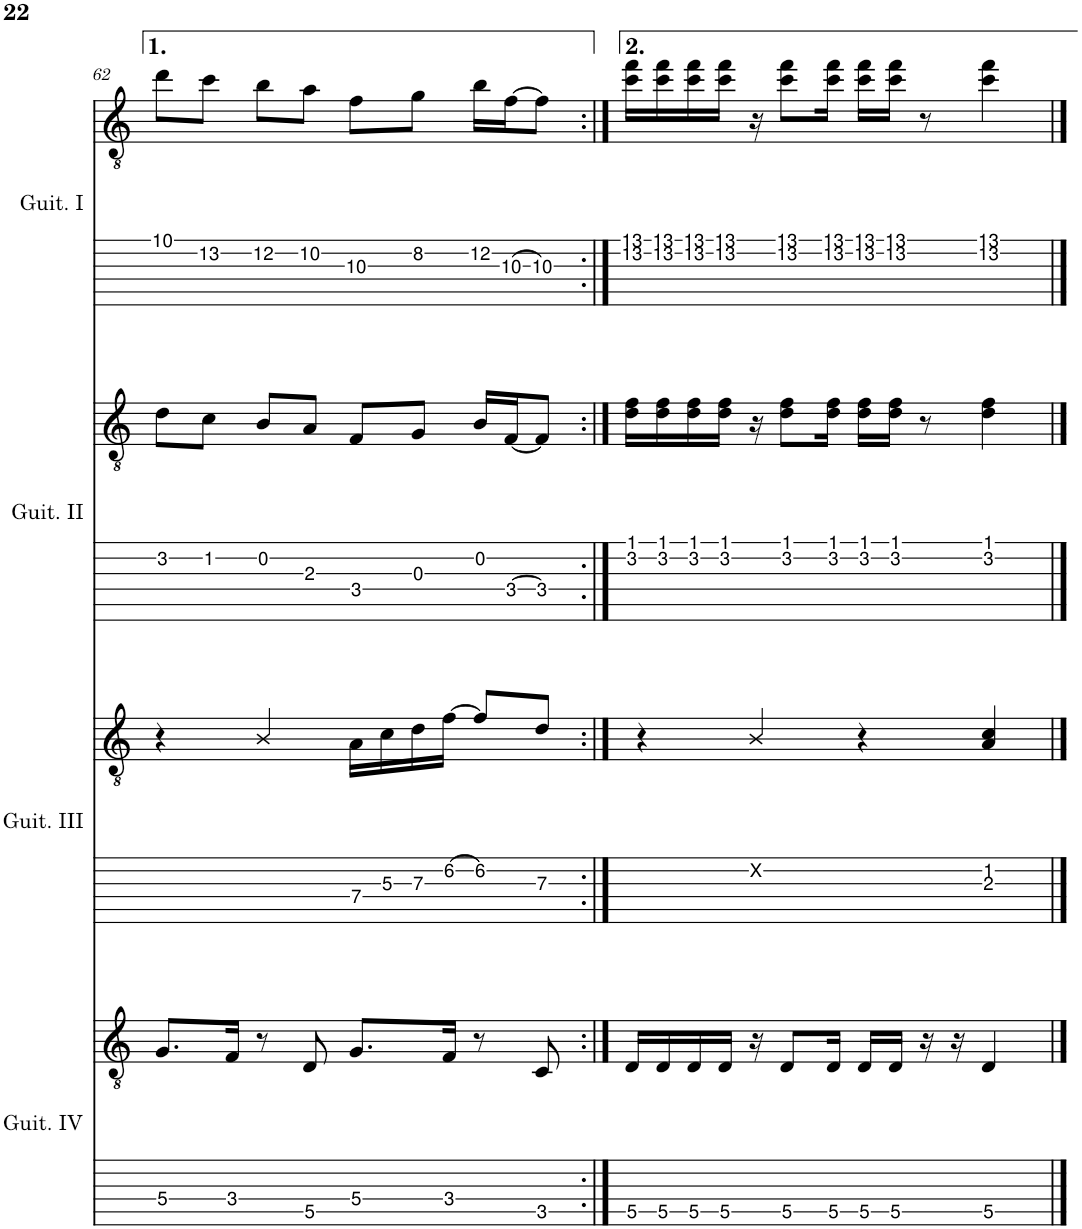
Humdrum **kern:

**kern	**kern	**kern	**kern	**kern	**kern	**kern	**kern
*part4	*part4	*part3	*part3	*part2	*part2	*part1	*part1
*staff8	*staff7	*staff6	*staff5	*staff4	*staff3	*staff2	*staff1
*I"Guitarra IV	*	*I"Guitarra III	*	*I"Guitarra II	*	*I"Guitarra I	*
*I'Guit. IV	*	*I'Guit. III	*	*I'Guit. II	*	*I'Guit. I	*
!!LO:PB:g=z
*	*clefGv2	*	*clefGv2	*	*clefGv2	*	*clefGv2
*k[]	*k[]	*k[]	*k[]	*k[]	*k[]	*k[]	*k[]
*M4/4	*M4/4	*M4/4	*M4/4	*M4/4	*M4/4	*M4/4	*M4/4
=62	=62	=62	=62	=62	=62	=62	=62
8.GL	8.G/L	4ryy	4r	8dL	8d\L	8ddL	8dd\L
.	.	.	.	8cJ	8c\J	8ccJ	8cc\J
16FJk	16F/Jk	.	.	.	.	.	.
8r	8r	4B	4B/	8BL	8B/L	8bL	8b\L
8D	8D/	.	.	8AJ	8A/J	8aJ	8a\J
8.GL	8.G/L	16ALL	16A\LL	8FL	8F/L	8fL	8f\L
.	.	16cJ	16c\	.	.	.	.
.	.	16dL	16d\	8GJ	8G/J	8gJ	8g\J
16FJk	16F/Jk	[16fJJ	[16f\JJ	.	.	.	.
8r	8r	8fL]	8f/L]	16BLL	16B/LL	16bLL	16b\LL
.	.	.	.	[16FJ	[16F/J	[16fJ	[16f\J
8C	8C/	8dJ	8d/J	8FJ]	8F/J]	8fJ]	8f\J]
=63:|!	=63:|!	=63:|!	=63:|!	=63:|!	=63:|!	=63:|!	=63:|!
16DLL	16D/LL	4r	4r	16d\ 16f\LL	16d\ 16f\LL	16cc\ 16ff\LL	16cc\ 16ff\LL
16DJ	16D/	.	.	16d\ 16f\J	16d\ 16f\	16cc\ 16ff\J	16cc\ 16ff\
16DL	16D/	.	.	16d\ 16f\L	16d\ 16f\	16cc\ 16ff\L	16cc\ 16ff\
16DJJ	16D/JJ	.	.	16d\ 16f\JJ	16d\ 16f\JJ	16cc\ 16ff\JJ	16cc\ 16ff\JJ
16r	16r	4B	4B/	16r	16r	16r	16r
8DL	8D/L	.	.	8d\ 8f\L	8d\ 8f\L	8cc\ 8ff\L	8cc\ 8ff\L
16DJk	16D/Jk	.	.	16d\ 16f\Jk	16d\ 16f\Jk	16cc\ 16ff\Jk	16cc\ 16ff\Jk
16DLL	16D/LL	4r	4r	16d\ 16f\LL	16d\ 16f\LL	16cc\ 16ff\LL	16cc\ 16ff\LL
16DJJ	16D/JJ	.	.	16d\ 16f\JJ	16d\ 16f\JJ	16cc\ 16ff\JJ	16cc\ 16ff\JJ
16r	16r	.	.	8r	8r	8r	8r
16r	16r	.	.	.	.	.	.
4D	4D/	4A 4c	4A/ 4c/	4d 4f	4d\ 4f\	4cc 4ff	4cc\ 4ff\
==	==	==	==	==	==	==	==
*-	*-	*-	*-	*-	*-	*-	*-
